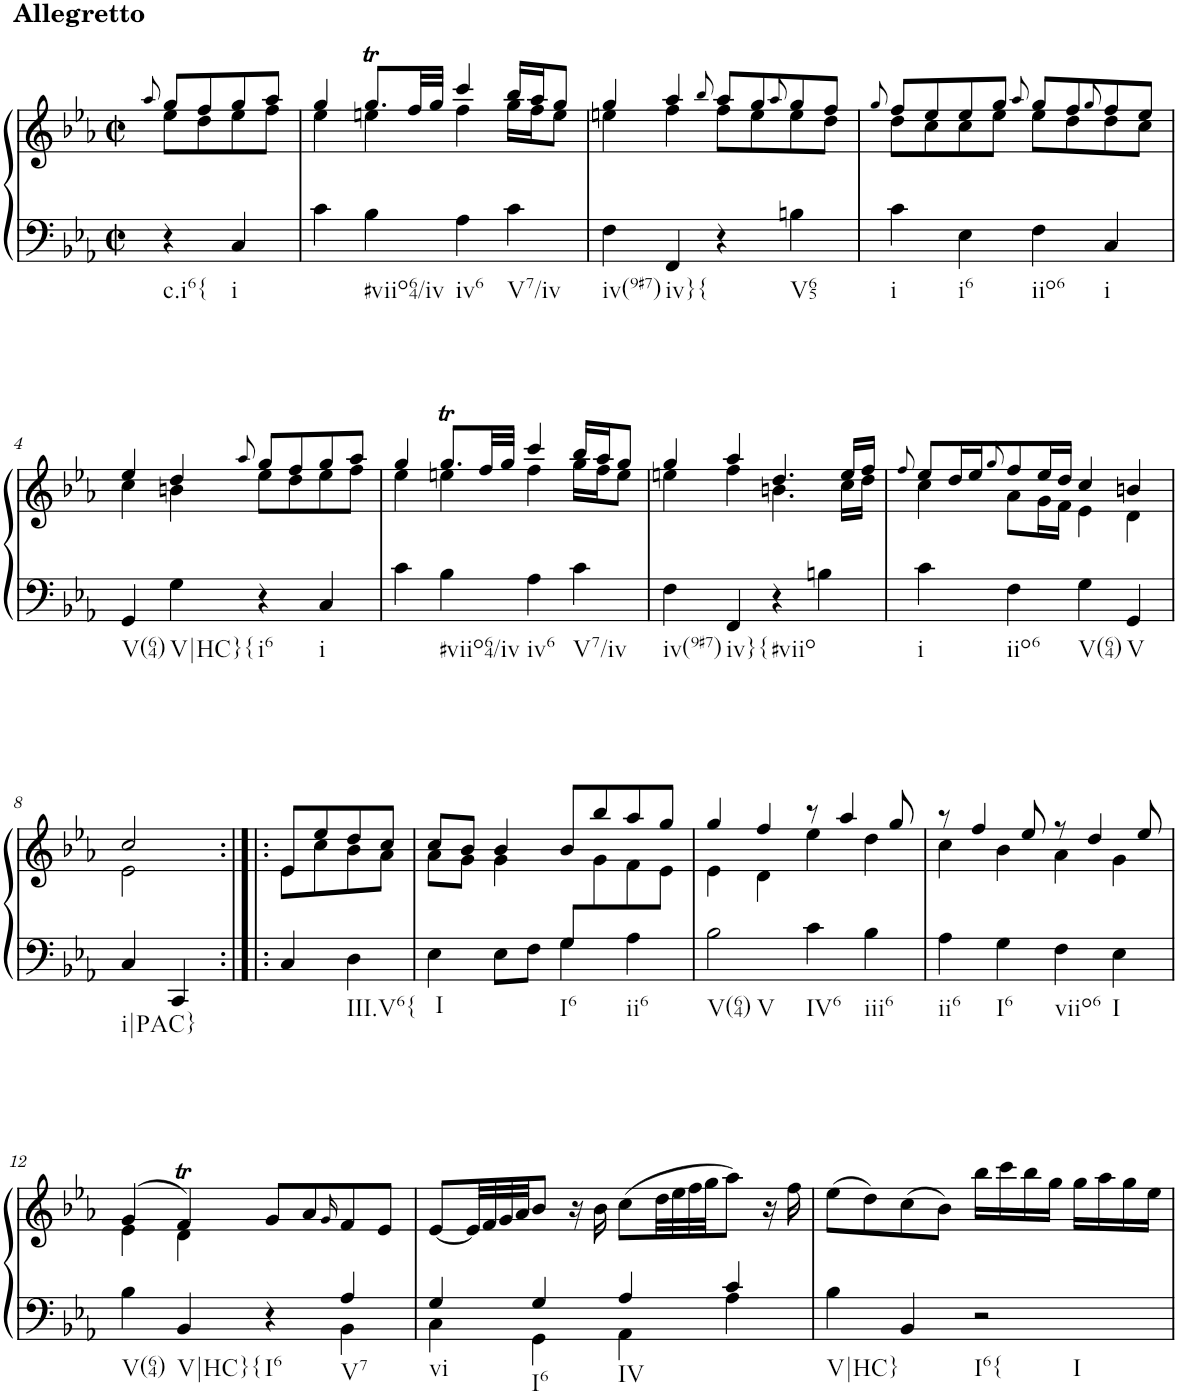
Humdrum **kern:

**kern	**kern
*part1	*part1
*staff2	*staff1
*I"Piano	*
*I'Pno.	*
*clefF4	*clefG2
*k[b-e-a-]	*k[b-e-a-]
*M2/2	*M2/2
*met(c|)	*met(c|)
=	=
.	8qaa-/
*	*^
!	!LO:TX:a:B:t=Allegretto	!
!LO:TX:b:t=c.i6{	!	!
4r	8gg/L	8ee-\L
.	8ff/	8dd\
!LO:TX:b:t=i	!	!
4C/	8gg/	8ee-\
.	8aa-/J	8ff\J
=1	=1	=1
4c\	4gg/	4ee-\
!LO:TX:b:t=#viio64/iv	!	!
4B-\	8.ggt/L	4een\
.	32ff/LL	.
.	32gg/JJJ	.
!LO:TX:b:t=iv6	!	!
4A-\	4ccc/	4ff\
!LO:TX:b:t=V7/iv	!	!
4c\	16bb-/LL	16gg\LL
.	16aa-/J	16ff\J
.	8gg/J	8ee\J
=2	=2	=2
!LO:TX:b:t=iv(9#7)	!	!
4F\	4gg/	4een\
!LO:TX:b:t=iv}{	!	!
4FF/	4aa-/	4ff\
.	8qbb-/	.
4r	8aa-/L	8ff\L
.	8gg/	8ee\
.	8qaa-/	.
!LO:TX:b:t=V65	!	!
4Bn\	8gg/	8ee\
.	8ff/J	8dd\J
=3	=3	=3
.	8qgg/	.
!LO:TX:b:t=i	!	!
4c\	8ff/L	8dd\L
.	8ee-/	8cc\
!LO:TX:b:t=i6	!	!
4E-\	8ee-/	8cc\
.	8gg/J	8ee-\J
.	8qaa-/	.
!LO:TX:b:t=iio6	!	!
4F\	8gg/L	8ee-\L
.	8ff/	8dd\
.	8qgg/	.
!LO:TX:b:t=i	!	!
4C/	8ff/	8dd\
.	8ee-/J	8cc\J
!!LO:LB:g=z	!!
=4	=4	=4
!LO:TX:b:t=V(64)	!	!
4GG/	4ee-/	4cc\
!LO:TX:b:t=V|HC}{	!	!
4G\	4dd/	4bn\
.	8qaa-/	.
!LO:TX:b:t=i6	!	!
4r	8gg/L	8ee-\L
.	8ff/	8dd\
!LO:TX:b:t=i	!	!
4C/	8gg/	8ee-\
.	8aa-/J	8ff\J
=5	=5	=5
4c\	4gg/	4ee-\
!LO:TX:b:t=#viio64/iv	!	!
4B-\	8.ggt/L	4een\
.	32ff/LL	.
.	32gg/JJJ	.
!LO:TX:b:t=iv6	!	!
4A-\	4ccc/	4ff\
!LO:TX:b:t=V7/iv	!	!
4c\	16bb-/LL	16gg\LL
.	16aa-/J	16ff\J
.	8gg/J	8ee\J
=6	=6	=6
!LO:TX:b:t=iv(9#7)	!	!
4F\	4gg/	4een\
!LO:TX:b:t=iv}{	!	!
4FF/	4aa-/	4ff\
!LO:TX:b:t=#viio	!	!
4r	4.dd/	4.bn\
4Bn\	.	.
.	16ee/LL	16cc\LL
.	16ff/JJ	16dd\JJ
=7	=7	=7
.	8qff/	.
!LO:TX:b:t=i	!	!
4c\	8ee-/L	4cc\
.	16dd/L	.
.	16ee-/J	.
.	8qgg/	.
!LO:TX:b:t=iio6	!	!
4F\	8ff/	8a-\L
.	16ee-/L	16g\L
.	16dd/JJ	16f\JJ
!LO:TX:b:t=V(64)	!	!
4G\	4cc/	4e-\
!LO:TX:b:t=V	!	!
4GG/	4bn/	4d\
!!LO:LB:g=z	!!
=8	=8	=8
!LO:TX:b:t=i|PAC}	!	!
4C/	2cc/	2e-\
4CC/	.	.
=8X1:|!|:	=8X1:|!|:	=8X1:|!|:
4C/	8e-/L	8e-\L
.	8ee-/	8cc\
!LO:TX:b:t=III.V6{	!	!
4D\	8dd/	8b-\
.	8cc/J	8a-\J
=9	=9	=9
*^	*	*
!LO:TX:b:t=I	!	!	!
2ryy	4E-\	8cc/L	8a-\L
.	.	8b-/J	8g\J
.	8E-\L	4b-/	4g\
.	8F\J	.	.
!LO:TX:b:t=I6	!	!	!
8G/L	4G\	8b-/L	8ryy
4.ryy	.	8bb-/	8g\
!	!LO:TX:b:t=ii6	!	!
.	4A-\	8aa-/	8f\
.	.	8gg/J	8e-\J
*v	*v	*	*
=10	=10	=10
!LO:TX:b:t=V(64)	!	!
!LO:TX:b:t=V	!	!
2B-\	4gg/	4e-\
.	4ff/	4d\
!LO:TX:b:t=IV6	!	!
4c\	8r	4ee-\
.	4aa-/	.
!LO:TX:b:t=iii6	!	!
4B-\	.	4dd\
.	8gg/	.
=11	=11	=11
!LO:TX:b:t=ii6	!	!
4A-\	8r	4cc\
.	4ff/	.
!LO:TX:b:t=I6	!	!
4G\	.	4b-\
.	8ee-/	.
!LO:TX:b:t=viio6	!	!
4F\	8r	4a-\
.	4dd/	.
!LO:TX:b:t=I	!	!
4E-\	.	4g\
.	8ee-/	.
!!LO:LB:g=z	!!
=12	=12	=12
*^	*	*
!LO:TX:b:t=V(64)	!	!	!
4B-\	2.ryy	(4g/	4e-\
!LO:TX:b:t=V|HC}{	!	!	!
4BB-/	.	4fT/)	4d\
!LO:TX:b:t=I6	!	!	!
4r	.	8g/L	2ryy
.	.	8a-/	.
.	.	16qg/	.
!LO:TX:b:t=V7	!	!	!
4A-/	4BB-\	8f/	.
.	.	8e-/J	.
*	*	*v	*v
=13	=13	=13
!LO:TX:b:t=vi	!	!
4G/	4C\	[8e-/L
.	.	32e-/LL]
.	.	32f/
.	.	32g/
.	.	32a-/JJ
!LO:TX:b:t=I6	!	!
4G/	4GG\	8b-/J
.	.	16r
.	.	16b-\
!LO:TX:b:t=IV	!	!
4A-/	4AA-\	(8cc\L
.	.	32dd\LL
.	.	32ee-\
.	.	32ff\
.	.	32gg\JJ
4c/	4A-\	8aa-\J)
.	.	16r
.	.	16ff\
*v	*v	*
=14	=14
!LO:TX:b:t=V|HC}	!
4B-\	(8ee-\L
.	8dd\)
4BB-/	(8cc\
.	8b-\J)
!LO:TX:b:t=I6{	!
!LO:TX:b:t=I	!
2r	16bb-\LL
.	16ccc\
.	16bb-\
.	16gg\JJ
.	16gg\LL
.	16aa-\
.	16gg\
.	16ee-\JJ
=	=
*-	*-
